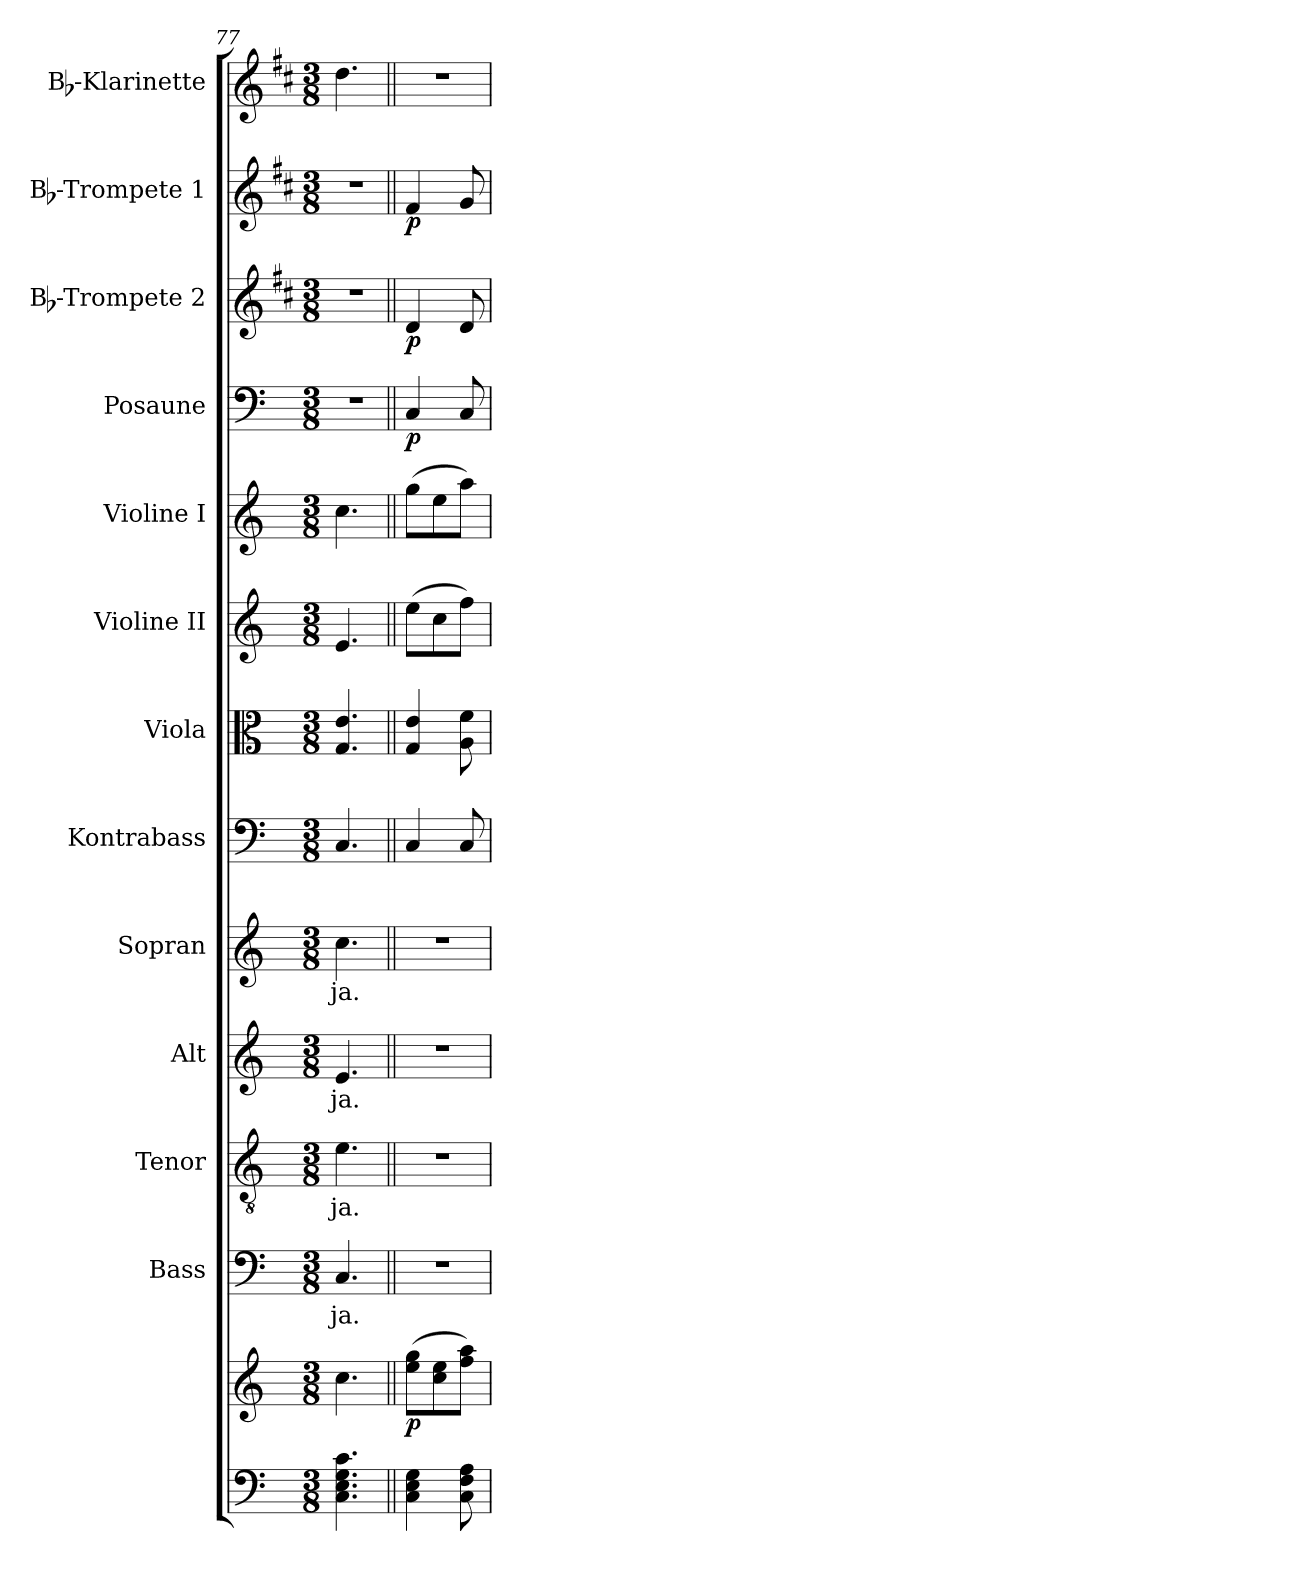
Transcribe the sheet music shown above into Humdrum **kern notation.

**kern	**kern	**dynam	**kern	**text	**kern	**text	**kern	**text	**kern	**text	**kern	**kern	**kern	**kern	**kern	**dynam	**kern	**dynam	**kern	**dynam	**kern
*part13	*part13	*part13	*part12	*part12	*part11	*part11	*part10	*part10	*part9	*part9	*part8	*part7	*part6	*part5	*part4	*part4	*part3	*part3	*part2	*part2	*part1
*staff14	*staff13	*staff13/14	*staff12	*staff12	*staff11	*staff11	*staff10	*staff10	*staff9	*staff9	*staff8	*staff7	*staff6	*staff5	*staff4	*staff4	*staff3	*staff3	*staff2	*staff2	*staff1
*	*	*	*I"Bass	*	*I"Tenor	*	*I"Alt	*	*I"Sopran	*	*I"Kontrabass	*I"Viola	*I"Violine II	*I"Violine I	*I"Posaune	*	*I"Bb-Trompete 2	*	*I"Bb-Trompete 1	*	*I"Bb-Klarinette
*	*	*	*I'B.	*	*I'T.	*	*I'A.	*	*I'S.	*	*I'Kb.	*I'Vla.	*I'Vl. II	*I'Vl. I	*I'Pos.	*	*I'Bb Trp. 2	*	*I'Bb Trp. 1	*	*I'Bb Kl.
*clefF4	*clefG2	*	*clefF4	*	*clefGv2	*	*clefG2	*	*clefG2	*	*clefF4	*clefC3	*clefG2	*clefG2	*clefF4	*	*clefG2	*	*clefG2	*	*clefG2
*	*	*	*	*	*	*	*	*	*	*	*ITrd7c12	*	*	*	*	*	*ITrd1c2	*	*ITrd1c2	*	*ITrd1c2
*k[]	*k[]	*	*k[]	*	*k[]	*	*k[]	*	*k[]	*	*k[]	*k[]	*k[]	*k[]	*k[]	*	*k[]	*	*k[]	*	*k[]
*C:	*C:	*	*C:	*	*C:	*	*C:	*	*C:	*	*C:	*C:	*C:	*C:	*C:	*	*C:	*	*C:	*	*C:
*M3/8	*M3/8	*	*M3/8	*	*M3/8	*	*M3/8	*	*M3/8	*	*M3/8	*M3/8	*M3/8	*M3/8	*M3/8	*	*M3/8	*	*M3/8	*	*M3/8
=77	=77	=77	=77	=77	=77	=77	=77	=77	=77	=77	=77	=77	=77	=77	=77	=77	=77	=77	=77	=77	=77
!	!	!	!	!LO:LY:b	!	!LO:LY:b	!	!LO:LY:b	!	!LO:LY:b	!	!	!	!	!	!	!	!	!	!	!
4.C\ 4.E\ 4.G\ 4.c\	4.cc\	.	4.C/	-ja.	4.e\	-ja.	4.e/	-ja.	4.cc\	-ja.	4.CC/	4.G/ 4.e/	4.e/	4.cc\	4.r	.	4.r	.	4.r	.	4.cc\
=78||	=78||	=78||	=78||	=78||	=78||	=78||	=78||	=78||	=78||	=78||	=78||	=78||	=78||	=78||	=78||	=78||	=78||	=78||	=78||	=78||	=78||
!	!	!LO:DY:b	!	!	!	!	!	!	!	!	!	!	!	!	!	!LO:DY:b	!	!LO:DY:b	!	!LO:DY:b	!
4C\ 4E\ 4G\	(>8ee\ 8gg\L	p	4.r	.	4.r	.	4.r	.	4.r	.	4CC/	4G/ 4e/	(>8ee\L	(>8gg\L	4C/	p	4c/	p	4e/	p	4.r
.	8cc\ 8ee\	.	.	.	.	.	.	.	.	.	.	.	8cc\	8ee\	.	.	.	.	.	.	.
8C\ 8F\ 8A\	8ff\ 8aa\J)	.	.	.	.	.	.	.	.	.	8CC/	8A\ 8f\	8ff\J)	8aa\J)	8C/	.	8c/	.	8f/	.	.
=	=	=	=	=	=	=	=	=	=	=	=	=	=	=	=	=	=	=	=	=	=
*-	*-	*-	*-	*-	*-	*-	*-	*-	*-	*-	*-	*-	*-	*-	*-	*-	*-	*-	*-	*-	*-
